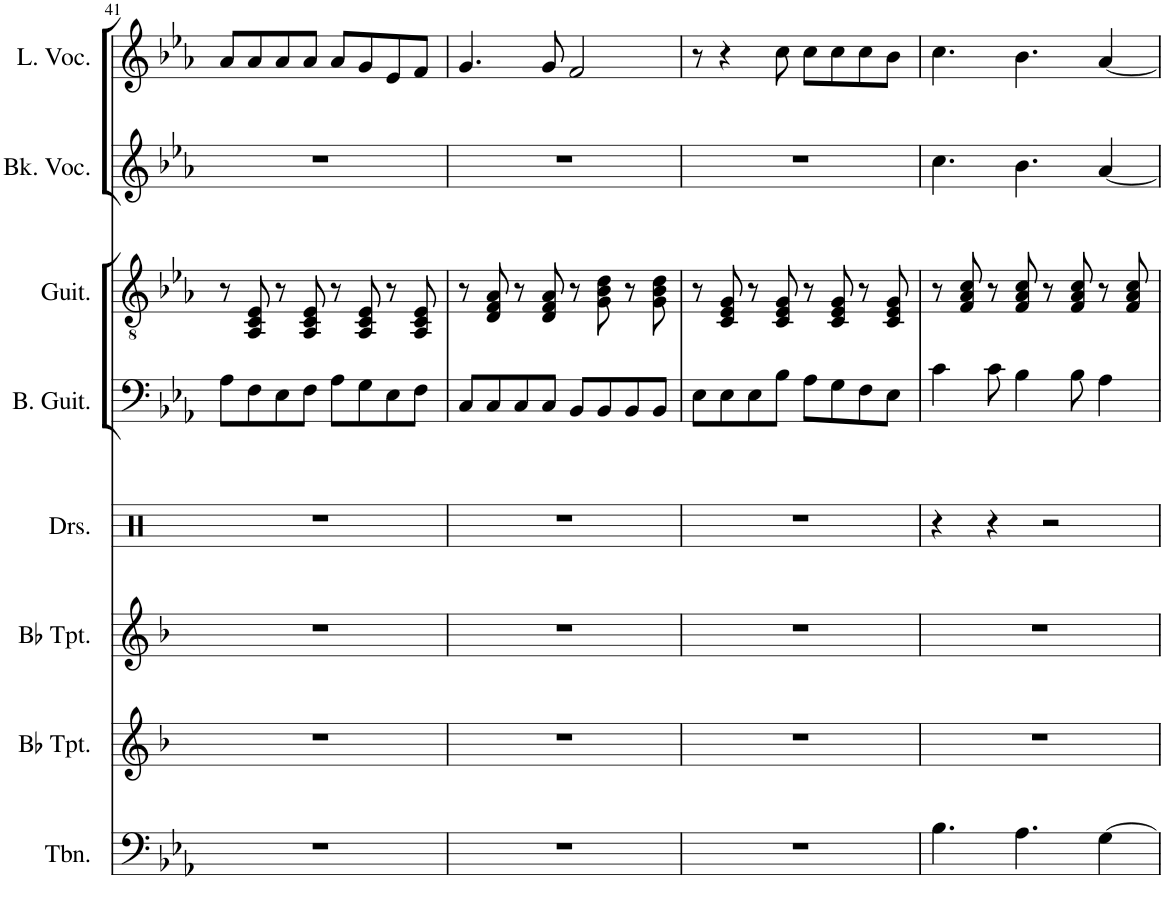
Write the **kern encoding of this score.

**kern	**kern	**kern	**kern	**kern	**kern	**kern	**kern
*part8	*part7	*part6	*part5	*part4	*part3	*part2	*part1
*staff8	*staff7	*staff6	*staff5	*staff4	*staff3	*staff2	*staff1
*I"Trombone	*I"Bb Trumpet	*I"Bb Trumpet	*I"Drumset	*I"Bass Guitar	*I"Acoustic Guitar	*I"Backing Vocals	*I"Lead Vocals
*I'Tbn.	*I'Bb Tpt.	*I'Bb Tpt.	*I'Drs.	*I'B. Guit.	*I'Guit.	*I'Bk. Voc.	*I'L. Voc.
!!LO:PB:g=z
*clefF4	*clefG2	*clefG2	*clefX	*clefF4	*clefGv2	*clefG2	*clefG2
*	*Trd1c2	*Trd1c2	*	*Trd7c12	*	*	*
*k[b-e-a-]	*k[b-]	*k[b-]	*k[]	*k[b-e-a-]	*k[b-e-a-]	*k[b-e-a-]	*k[b-e-a-]
*M4/4	*M4/4	*M4/4	*M4/4	*M4/4	*M4/4	*M4/4	*M4/4
=41	=41	=41	=41	=41	=41	=41	=41
1r	1r	1r	1r	8A-\L	8r	1r	8a-/L
.	.	.	.	8F\	8AA-/ 8C/ 8E-/	.	8a-/
.	.	.	.	8E-\	8r	.	8a-/
.	.	.	.	8F\J	8AA-/ 8C/ 8E-/	.	8a-/J
.	.	.	.	8A-\L	8r	.	8a-/L
.	.	.	.	8G\	8AA-/ 8C/ 8E-/	.	8g/
.	.	.	.	8E-\	8r	.	8e-/
.	.	.	.	8F\J	8AA-/ 8C/ 8E-/	.	8f/J
=42	=42	=42	=42	=42	=42	=42	=42
1r	1r	1r	1r	8C/L	8r	1r	4.g/
.	.	.	.	8C/	8D/ 8F/ 8A-/	.	.
.	.	.	.	8C/	8r	.	.
.	.	.	.	8C/J	8D/ 8F/ 8A-/	.	8g/
.	.	.	.	8BB-/L	8r	.	2f/
.	.	.	.	8BB-/	8G\ 8B-\ 8d\	.	.
.	.	.	.	8BB-/	8r	.	.
.	.	.	.	8BB-/J	8G\ 8B-\ 8d\	.	.
=43	=43	=43	=43	=43	=43	=43	=43
1r	1r	1r	1r	8E-\L	8r	1r	8r
.	.	.	.	8E-\	8C/ 8E-/ 8G/	.	4r
.	.	.	.	8E-\	8r	.	.
.	.	.	.	8B-\J	8C/ 8E-/ 8G/	.	8cc\
.	.	.	.	8A-\L	8r	.	8cc\L
.	.	.	.	8G\	8C/ 8E-/ 8G/	.	8cc\
.	.	.	.	8F\	8r	.	8cc\
.	.	.	.	8E-\J	8C/ 8E-/ 8G/	.	8b-\J
=44	=44	=44	=44	=44	=44	=44	=44
4.B-\	1r	1r	4r	4c\	8r	4.cc\	4.cc\
.	.	.	.	.	8F/ 8A-/ 8c/	.	.
.	.	.	4r	8c\	8r	.	.
4.A-\	.	.	.	4B-\	8F/ 8A-/ 8c/	4.b-\	4.b-\
.	.	.	2r	.	8r	.	.
.	.	.	.	8B-\	8F/ 8A-/ 8c/	.	.
[4G\	.	.	.	4A-\	8r	[4a-/	[4a-/
.	.	.	.	.	8F/ 8A-/ 8c/	.	.
=	=	=	=	=	=	=	=
*-	*-	*-	*-	*-	*-	*-	*-
